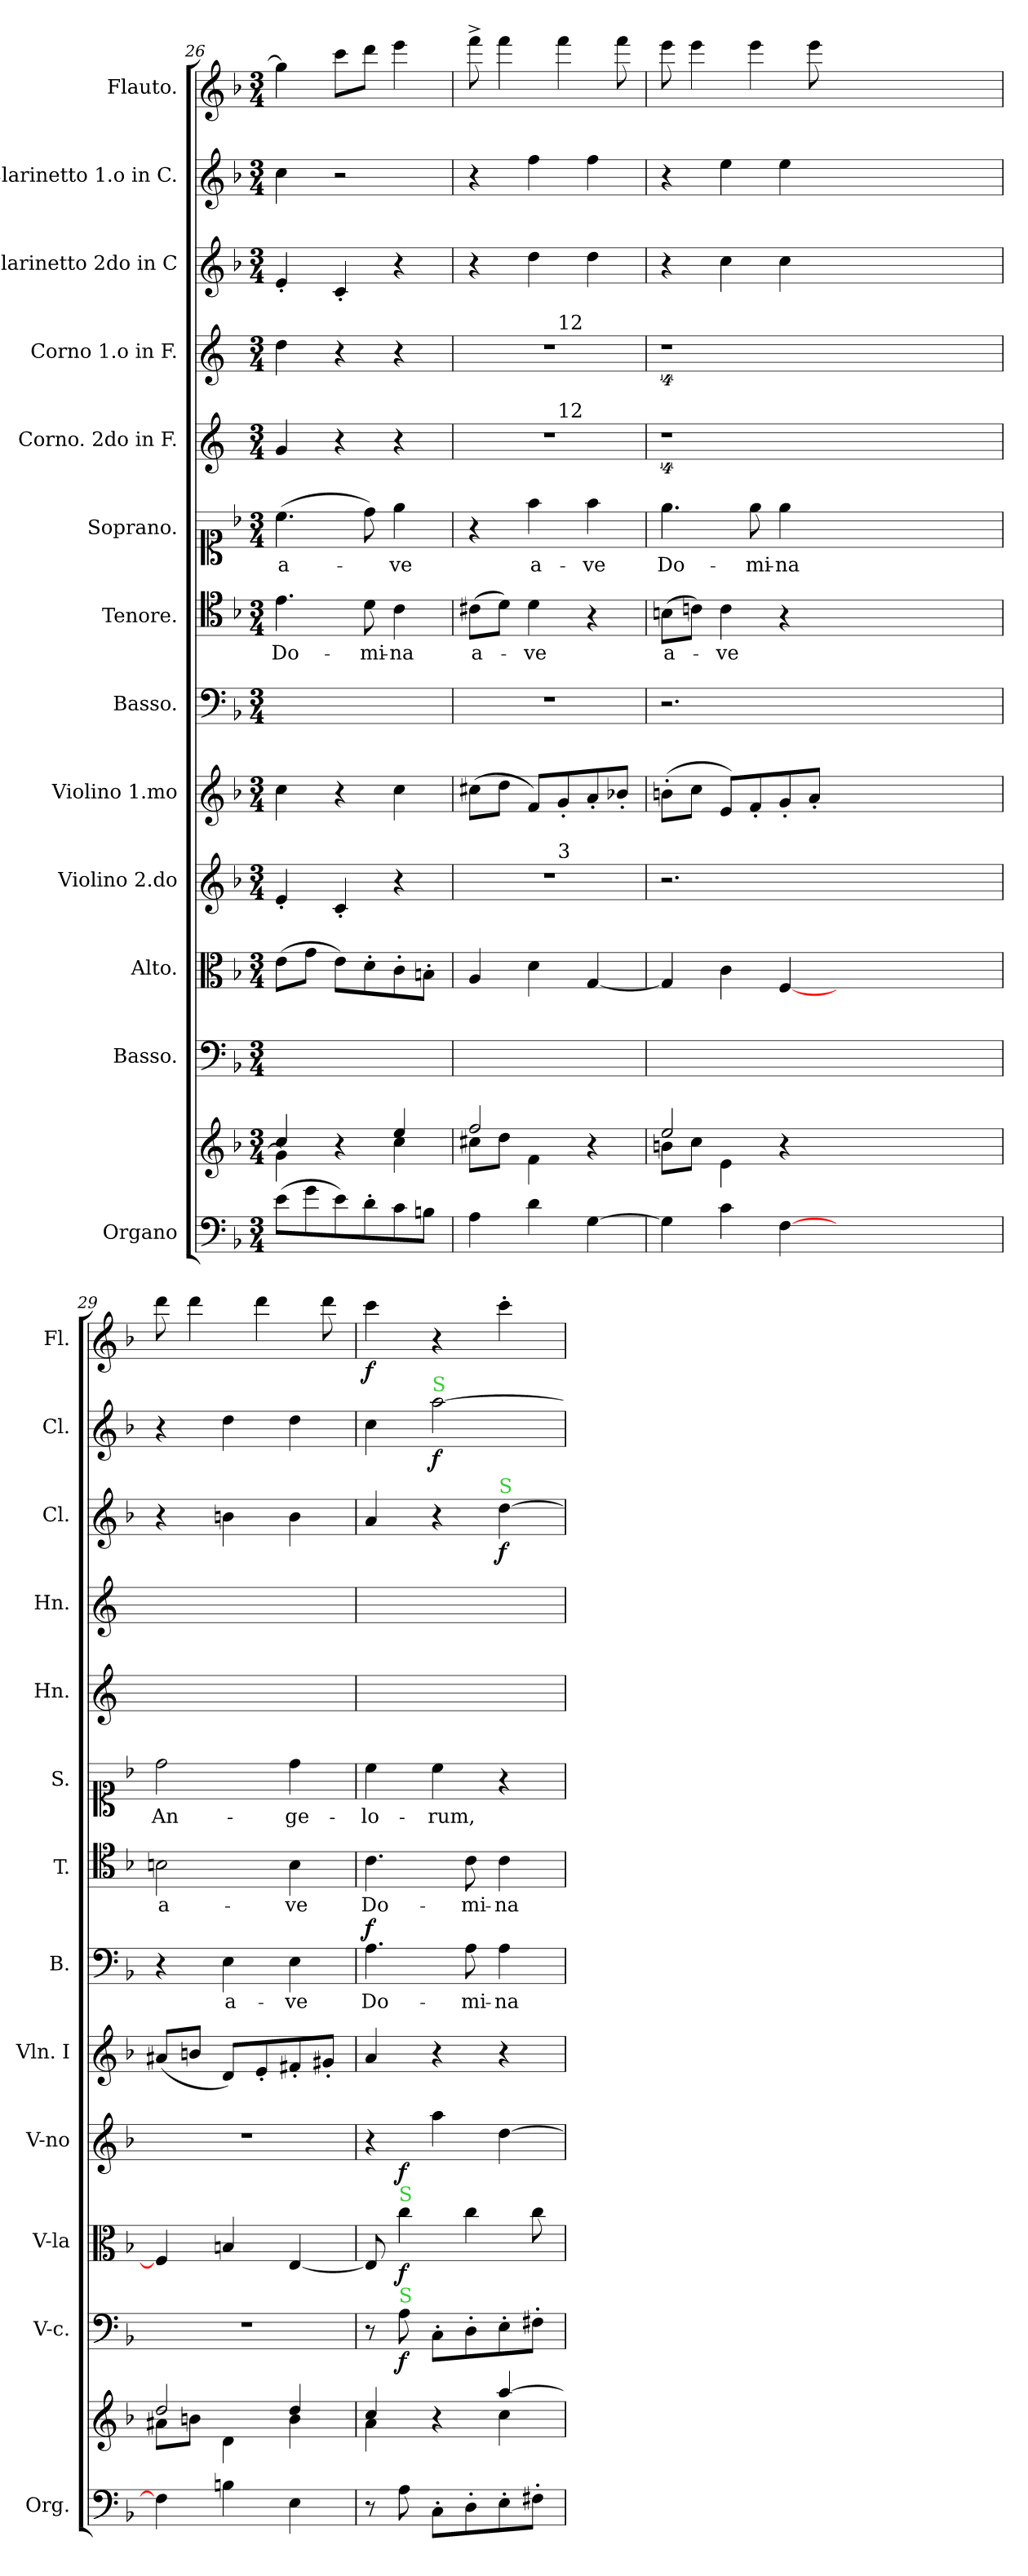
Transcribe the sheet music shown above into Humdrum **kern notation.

**kern	**kern	**kern	**dynam	**kern	**dynam	**kern	**dynam	**kern	**kern	**text	**dynam	**kern	**text	**kern	**text	**kern	**kern	**kern	**dynam	**kern	**dynam	**kern	**dynam
*part13	*part13	*part12	*part12	*part11	*part11	*part10	*part10	*part9	*part8	*part8	*part8	*part7	*part7	*part6	*part6	*part5	*part4	*part3	*part3	*part2	*part2	*part1	*part1
*staff14	*staff13	*staff12	*staff12	*staff11	*staff11	*staff10	*staff10	*staff9	*staff8	*staff8	*staff8	*staff7	*staff7	*staff6	*staff6	*staff5	*staff4	*staff3	*staff3	*staff2	*staff2	*staff1	*staff1
*I"Organo	*	*I"Basso.	*	*I"Alto.	*	*I"Violino 2.do	*	*I"Violino 1.mo	*I"Basso.	*	*	*I"Tenore.	*	*I"Soprano.	*	*I"Corno. 2do in F.	*I"Corno 1.o in F.	*I"Clarinetto 2do in C	*	*I"Clarinetto 1.o in C.	*	*I"Flauto.	*
*I'Org.	*	*I'V-c.	*	*I'V-la	*	*I'V-no	*	*I'Vln. I	*I'B.	*	*	*I'T.	*	*I'S.	*	*I'Hn.	*I'Hn.	*I'Cl.	*	*I'Cl.	*	*I'Fl.	*
*clefF4	*clefG2	*clefF4	*	*clefC3	*	*clefG2	*	*clefG2	*clefF4	*	*	*clefC4	*	*clefC1	*	*clefG2	*clefG2	*clefG2	*	*clefG2	*	*clefG2	*
*	*	*	*	*	*	*	*	*	*	*	*	*	*	*	*	*ITrd4c7	*ITrd4c7	*	*	*	*	*	*
*k[b-]	*k[b-]	*k[b-]	*	*k[b-]	*	*k[b-]	*	*k[b-]	*k[b-]	*	*	*k[b-]	*	*k[b-]	*	*k[b-]	*k[b-]	*k[b-]	*	*k[b-]	*	*k[b-]	*
*F:	*F:	*F:	*	*F:	*	*F:	*	*F:	*F:	*	*	*	*	*F:	*	*	*	*F:	*	*F:	*	*F:	*
*M3/4	*M3/4	*M3/4	*	*M3/4	*	*M3/4	*	*M3/4	*M3/4	*	*	*M3/4	*	*M3/4	*	*M3/4	*M3/4	*M3/4	*	*M3/4	*	*M3/4	*
=26	=26	=26	=26	=26	=26	=26	=26	=26	=26	=26	=26	=26	=26	=26	=26	=26	=26	=26	=26	=26	=26	=26	=26
*	*^	*	*	*	*	*	*	*	*	*	*	*	*	*	*	*	*	*	*	*	*	*	*
(8e\L	4cc/	4g\]	2.ryy	.	(8e\L	.	4e'/	.	4cc\	2.ryy	.	.	4.e\	Do-	(4.cc\	a-	4c/	4g\	4e'/	.	4cc\	.	4gg\]	.
8g\	.	.	.	.	8g\J	.	.	.	.	.	.	.	.	.	.	.	.	.	.	.	.	.	.	.
8e\)	4r	4ryy	.	.	8e\L)	.	4c'/	.	4r	.	.	.	.	.	.	.	4r	4r	4c'/	.	2r	.	8ccc\L	.
8d'\	.	.	.	.	8d'\	.	.	.	.	.	.	.	8d\	-mi-	8dd\)	.	.	.	.	.	.	.	8ddd\J	.
8c\	4ee/	4cc\	.	.	8c'\	.	4r	.	4cc\	.	.	.	4c\	-na	4ee\	-ve	4r	4r	4r	.	.	.	4eee\	.
8Bn\J	.	.	.	.	8Bn'\J	.	.	.	.	.	.	.	.	.	.	.	.	.	.	.	.	.	.	.
=27	=27	=27	=27	=27	=27	=27	=27	=27	=27	=27	=27	=27	=27	=27	=27	=27	=27	=27	=27	=27	=27	=27	=27	=27
!	!	!	!	!	!	!	!	!	!	!	!	!	!	!	!	!	!	!LO:TX:a:color=limegreen:t=S	!	!	!	!	!	!
!	!	!	!	!	!	!	!	!	!	!	!	!	!	!	!	!	!LO:TX:a:color=limegreen:t=S	!	!	!	!	!	!	!
!	!	!	!	!	!	!	!LO:TX:a:color=limegreen:t=S	!	!	!	!	!	!	!	!	!	!	!	!	!	!	!	!	!
*	*	*	*	*	*	*	*^	*	*	*	*	*	*	*	*	*	*^	*^	*	*	*	*	*	*
4A\	2ff/	8cc#X\L	2.ryy	.	4A/	.	2.r	4.ryy	.	(8cc#X\L	2.r	.	.	(8c#X\L	a-	4r	.	2.r	4.ryy	2.r	4.ryy	4r	.	4r	.	8fff^<\	.
.	.	8dd\J	.	.	.	.	.	.	.	8dd\J	.	.	.	8d\J)	.	.	.	.	.	.	.	.	.	.	.	4fff\	.
4d\	.	4f\	.	.	4d\	.	.	.	.	8f/L)	.	.	.	4d\	-ve	4ff\	a-	.	.	.	.	4dd\	.	4ff\	.	.	.
!	!	!	!	!	!	!	!	!	!	!	!	!	!	!	!	!	!	!	!	!	!LO:TX:a:t=12	!	!	!	!	!	!
!	!	!	!	!	!	!	!	!	!	!	!	!	!	!	!	!	!	!	!LO:TX:a:t=12	!	!	!	!	!	!	!	!
!	!	!	!	!	!	!	!	!LO:TX:a:t=3	!	!	!	!	!	!	!	!	!	!	!	!	!	!	!	!	!	!	!
.	.	.	.	.	.	.	.	4.ryy	.	8g'/	.	.	.	.	.	.	.	.	4.ryy	.	4.ryy	.	.	.	.	4fff\	.
[4G\	4r	4ryy	.	.	[4G/	.	.	.	.	8a'/	.	.	.	4r	.	4ff\	-ve	.	.	.	.	4dd\	.	4ff\	.	.	.
.	.	.	.	.	.	.	.	.	.	8b-X'/J	.	.	.	.	.	.	.	.	.	.	.	.	.	.	.	8fff\	.
*	*	*	*	*	*	*	*	*	*	*	*	*	*	*	*	*	*	*v	*v	*	*	*	*	*	*	*	*
*	*	*	*	*	*	*	*v	*v	*	*	*	*	*	*	*	*	*	*	*v	*v	*	*	*	*	*	*
=28	=28	=28	=28	=28	=28	=28	=28	=28	=28	=28	=28	=28	=28	=28	=28	=28	=28	=28	=28	=28	=28	=28	=28	=28
4G\]	2ee/	8bn\L	0ryy	.	4G/]	.	2.r	.	(8bn'\L	2.r	.	.	(8Bn\L	a-	4.ee\	Do-	4%9r	4%9r	4r	.	4r	.	8eee\	.
.	.	8cc\J	.	.	.	.	.	.	8cc\J	.	.	.	8cn\J)	.	.	.	.	.	.	.	.	.	4eee\	.
4c\	.	4e\	.	.	4c\	.	.	.	8e/L)	.	.	.	4c\	-ve	.	.	.	.	4cc\	.	4ee\	.	.	.
.	.	.	.	.	.	.	.	.	8f'/	.	.	.	.	.	8ee\	-mi-	.	.	.	.	.	.	4eee\	.
[4F\	4r	1.ryy	.	.	[4F/	.	.	.	8g'/	.	.	.	4r	.	4ee\	-na	.	.	4cc\	.	4ee\	.	.	.
.	.	.	.	.	.	.	.	.	8a'/J	.	.	.	.	.	.	.	.	.	.	.	.	.	8eee\	.
1.ryy	1.ryy	.	.	.	1.ryy	.	1.ryy	.	1.ryy	1.ryy	.	.	1.ryy	.	1.ryy	.	.	.	1.ryy	.	1.ryy	.	1.ryy	.
.	.	4ryy	4ryy	.	.	.	.	.	.	.	.	.	.	.	.	.	.	.	.	.	.	.	.	.
=29	=29	=29	=29	=29	=29	=29	=29	=29	=29	=29	=29	=29	=29	=29	=29	=29	=29	=29	=29	=29	=29	=29	=29	=29
4F\]	2dd/	8a#X\L	2.r	.	4F/]	.	2.r	.	(8a#X/L	4r	.	.	2Bn\	a-	2dd\	An-	2.ryy	2.ryy	4r	.	4r	.	8ddd\	.
.	.	8bn\J	.	.	.	.	.	.	8bn/J	.	.	.	.	.	.	.	.	.	.	.	.	.	4ddd\	.
4Bn\	.	4d\	.	.	4Bn/	.	.	.	8d/L)	4E\	a-	.	.	.	.	.	.	.	4bn\	.	4dd\	.	.	.
.	.	.	.	.	.	.	.	.	8e'/	.	.	.	.	.	.	.	.	.	.	.	.	.	4ddd\	.
4E\	4dd/	4b\	.	.	[4E/	.	.	.	8f#X'/	4E\	-ve	.	4B\	-ve	4dd\	-ge-	.	.	4b\	.	4dd\	.	.	.
.	.	.	.	.	.	.	.	.	8g#X'/J	.	.	.	.	.	.	.	.	.	.	.	.	.	8ddd\	.
=30	=30	=30	=30	=30	=30	=30	=30	=30	=30	=30	=30	=30	=30	=30	=30	=30	=30	=30	=30	=30	=30	=30	=30	=30
!	!	!	!	!	!	!	!LO:TX:a:color=limegreen:t=S	!	!	!	!	!	!	!	!	!	!	!	!	!	!	!	!	!
!	!	!	!	!	!	!	!	!	!	!	!	!LO:DY:a	!	!	!	!	!	!	!	!	!	!	!	!
*	*	*	*	*	*	*	*^	*	*	*	*	*	*	*	*	*	*	*	*	*	*	*	*	*
8r	4cc/	4a\	8r	.	8E/]	.	4r	8ryy	.	4a/	4.A\	Do-	f	4.c\	Do-	4cc\	-lo-	2.ryy	2.ryy	4a/	.	4cc\	.	4ccc\	f
!	!	!	!	!	!LO:TX:a:color=limegreen:t=S	!	!	!	!	!	!	!	!	!	!	!	!	!	!	!	!	!	!	!	!
!	!	!	!LO:TX:a:color=limegreen:t=S	!	!	!	!	!	!	!	!	!	!	!	!	!	!	!	!	!	!	!	!	!	!
8A\	.	.	8A\	f	4cc\	f	.	2ryy	f	.	.	.	.	.	.	.	.	.	.	.	.	.	.	.	.
!	!	!	!	!	!	!	!	!	!	!	!	!	!	!	!	!	!	!	!	!	!	!LO:TX:a:color=limegreen:t=S	!	!	!
8C'\L	4r	4ryy	8C'\L	.	.	.	4aa\	.	.	4r	.	.	.	.	.	4cc\	-rum,	.	.	4r	.	[2aa\	f	4r	.
8D'\	.	.	8D'\	.	4cc\	.	.	.	.	.	8A\	-mi-	.	8c\	-mi-	.	.	.	.	.	.	.	.	.	.
!	!	!	!	!	!	!	!	!	!	!	!	!	!	!	!	!	!	!	!	!LO:TX:a:color=limegreen:t=S	!	!	!	!	!
8E'\	[4aa/	4cc\	8E'\	.	.	.	[4dd\	.	.	4r	4A\	-na	.	4c\	-na	4r	.	.	.	[4dd\	f	.	.	4ccc'\	.
8F#X'\J	.	.	8F#X'\J	.	8cc\	.	.	8ryy	.	.	.	.	.	.	.	.	.	.	.	.	.	.	.	.	.
*	*v	*v	*	*	*	*	*v	*v	*	*	*	*	*	*	*	*	*	*	*	*	*	*	*	*	*
=	=	=	=	=	=	=	=	=	=	=	=	=	=	=	=	=	=	=	=	=	=	=	=
*-	*-	*-	*-	*-	*-	*-	*-	*-	*-	*-	*-	*-	*-	*-	*-	*-	*-	*-	*-	*-	*-	*-	*-
